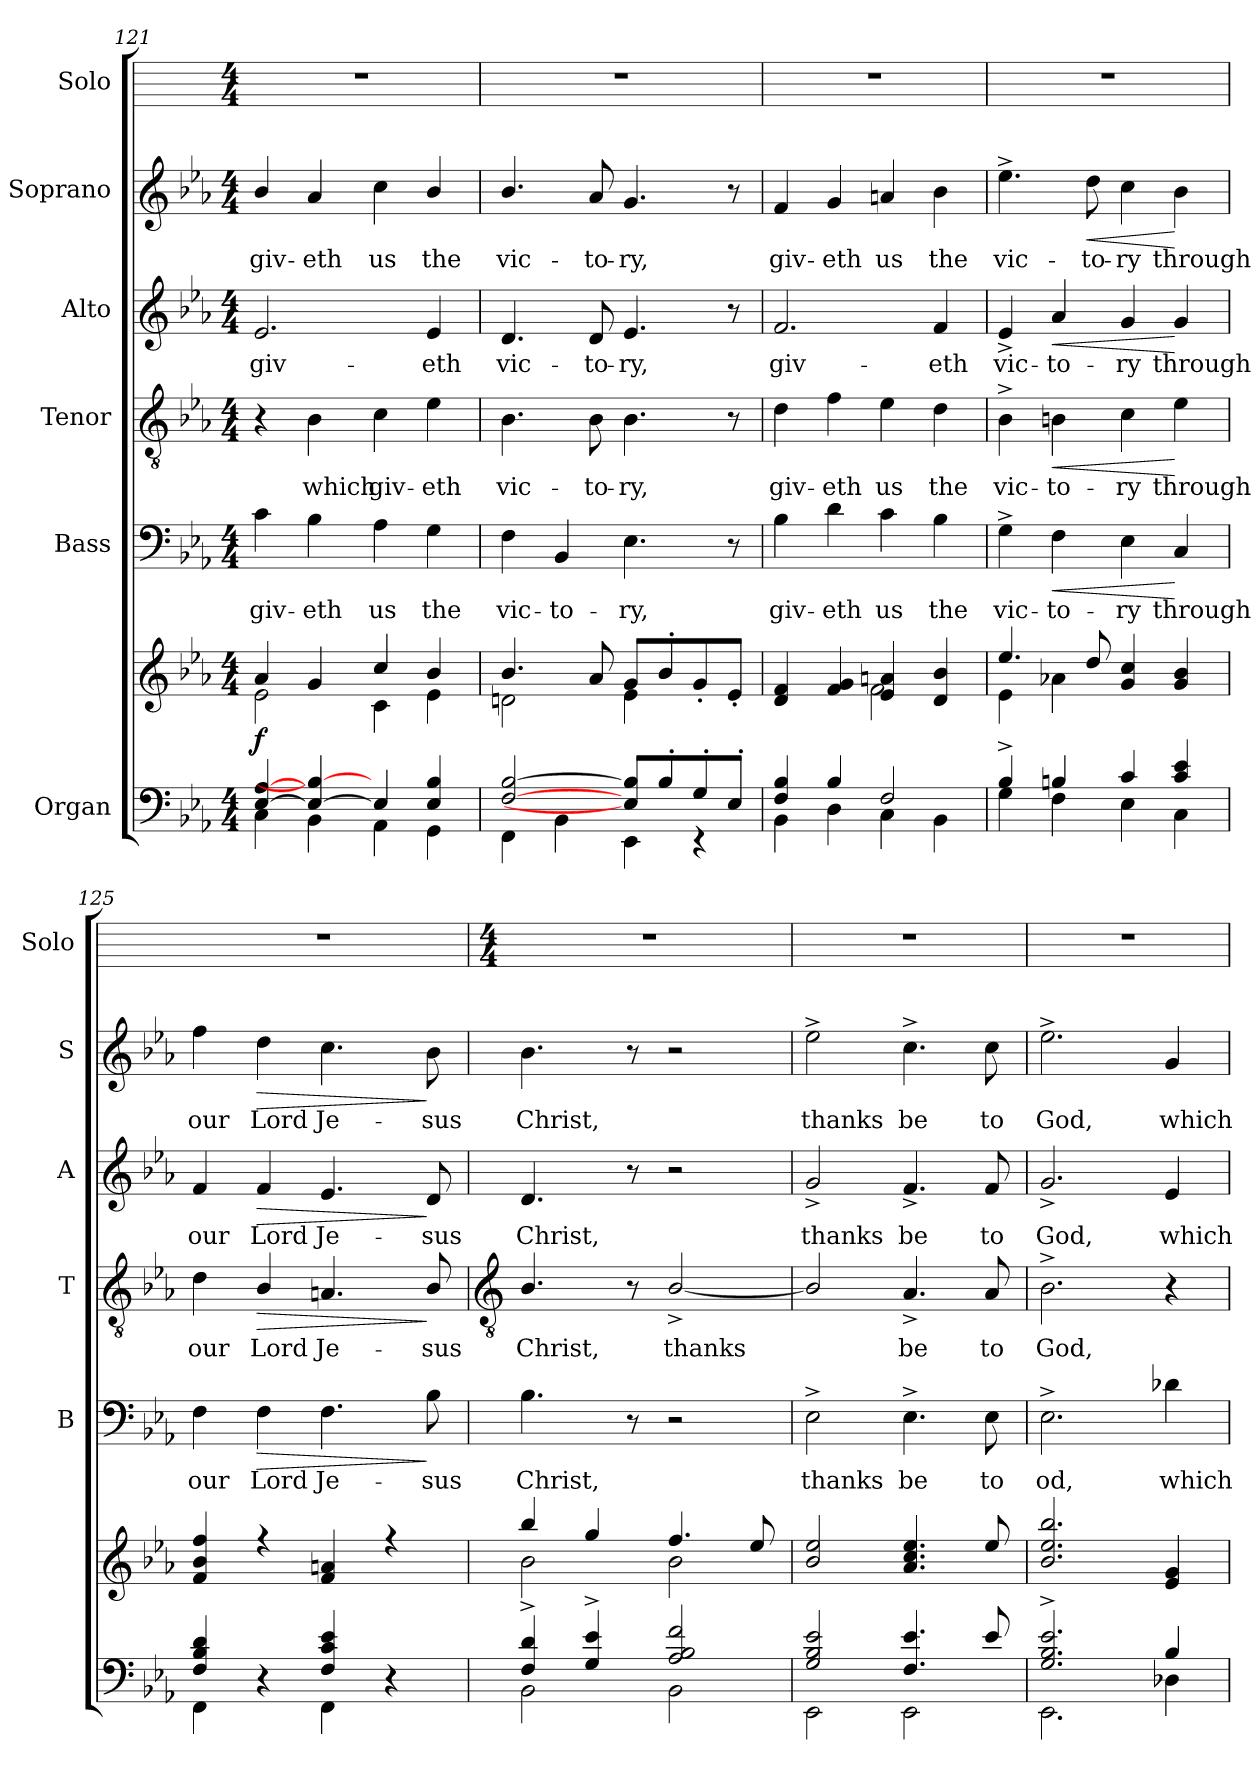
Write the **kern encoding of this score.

**kern	**kern	**dynam	**kern	**text	**dynam	**kern	**text	**dynam	**kern	**text	**dynam	**kern	**text	**dynam	**kern
*part6	*part6	*part6	*part5	*part5	*part5	*part4	*part4	*part4	*part3	*part3	*part3	*part2	*part2	*part2	*part1
*staff7	*staff6	*staff6/7	*staff5	*staff5	*staff5	*staff4	*staff4	*staff4	*staff3	*staff3	*staff3	*staff2	*staff2	*staff2	*staff1
*I"Organ	*	*	*I"Bass	*	*	*I"Tenor	*	*	*I"Alto	*	*	*I"Soprano	*	*	*I"Solo
*	*	*	*I'B	*	*	*I'T	*	*	*I'A	*	*	*I'S	*	*	*I'Solo
!!LO:LB:g=z
*clefF4	*clefG2	*	*clefF4	*	*	*clefGv2	*	*	*clefG2	*	*	*clefG2	*	*	*
*k[b-e-a-]	*k[b-e-a-]	*	*k[b-e-a-]	*	*	*k[b-e-a-]	*	*	*k[b-e-a-]	*	*	*k[b-e-a-]	*	*	*
*E-:	*E-:	*	*E-:	*	*	*E-:	*	*	*E-:	*	*	*E-:	*	*	*
*M4/4	*M4/4	*	*M4/4	*	*	*M4/4	*	*	*M4/4	*	*	*M4/4	*	*	*M4/4
=121	=121	=121	=121	=121	=121	=121	=121	=121	=121	=121	=121	=121	=121	=121	=121
*^	*^	*	*	*	*	*	*	*	*	*	*	*	*	*	*
!	!	!	!	!LO:DY:b	!	!LO:LY:b	!	!	!	!	!	!LO:LY:b	!	!	!LO:LY:b	!	!
[4E-/ [4A-/	4C\	4a-	2e-\	f	4c	giv-	.	4r	.	.	2.e-	giv-	.	4b-/	giv-	.	1r
!	!	!	!	!	!	!LO:LY:b	!	!	!LO:LY:b	!	!	!	!	!	!LO:LY:b	!	!
4E-/_ 4B-/_	4BB-\	4g	.	.	4B-	-eth	.	4B-	which	.	.	.	.	4a-	-eth	.	.
!	!	!	!	!	!	!LO:LY:b	!	!	!LO:LY:b	!	!	!	!	!	!LO:LY:b	!	!
4E-/]	4AA-\	4cc/	4c\	.	4A-	us	.	4c	giv-	.	.	.	.	4cc	us	.	.
!	!	!	!	!	!	!LO:LY:b	!	!	!LO:LY:b	!	!	!LO:LY:b	!	!	!LO:LY:b	!	!
4E-/ 4B-/	4GG\	4b-/	4e-\	.	4G	the	.	4e-	-eth	.	4e-	-eth	.	4b-/	the	.	.
=122	=122	=122	=122	=122	=122	=122	=122	=122	=122	=122	=122	=122	=122	=122	=122	=122	=122
!	!	!	!	!	!	!LO:LY:b	!	!	!LO:LY:b	!	!	!LO:LY:b	!	!	!LO:LY:b	!	!
[2F/ [2B-/	4FF\	4.b-/	2dn\	.	4F	vic-	.	4.B-	vic-	.	4.d	vic-	.	4.b-/	vic-	.	1r
!	!	!	!	!	!	!LO:LY:b	!	!	!	!	!	!	!	!	!	!	!
.	4BB-\	.	.	.	4BB-	-to-	.	.	.	.	.	.	.	.	.	.	.
!	!	!	!	!	!	!	!	!	!LO:LY:b	!	!	!LO:LY:b	!	!	!LO:LY:b	!	!
.	.	8a-	.	.	.	.	.	8B-	-to-	.	8d	-to-	.	8a-	-to-	.	.
!	!	!	!	!	!	!LO:LY:b	!	!	!LO:LY:b	!	!	!LO:LY:b	!	!	!LO:LY:b	!	!
8E-/] 8B-/]L	4EE-\	8gL	4e-\	.	4.E-	-ry,	.	4.B-	-ry,	.	4.e-	-ry,	.	4.g	-ry,	.	.
8B-'/	.	8b-'	.	.	.	.	.	.	.	.	.	.	.	.	.	.	.
8G'/	4r	8g'	4ryy	.	.	.	.	.	.	.	.	.	.	.	.	.	.
8E-'/J	.	8e-'J	.	.	8r	.	.	8r	.	.	8r	.	.	8r	.	.	.
=123	=123	=123	=123	=123	=123	=123	=123	=123	=123	=123	=123	=123	=123	=123	=123	=123	=123
!	!	!	!	!	!	!LO:LY:b	!	!	!LO:LY:b	!	!	!LO:LY:b	!	!	!LO:LY:b	!	!
4F/ 4B-/	4BB-\	4d 4f	2ryy	.	4B-	giv-	.	4d	giv-	.	2.f	giv-	.	4f	giv-	.	1r
!	!	!	!	!	!	!LO:LY:b	!	!	!LO:LY:b	!	!	!	!	!	!LO:LY:b	!	!
4B-/	4D\	4f 4g	.	.	4d	-eth	.	4f	-eth	.	.	.	.	4g	-eth	.	.
!	!	!	!	!	!	!LO:LY:b	!	!	!LO:LY:b	!	!	!	!	!	!LO:LY:b	!	!
2F/	4C\	4e- 4an	2f\	.	4c	us	.	4e-	us	.	.	.	.	4an	us	.	.
!	!	!	!	!	!	!LO:LY:b	!	!	!LO:LY:b	!	!	!LO:LY:b	!	!	!LO:LY:b	!	!
.	4BB-\	4d/ 4b-/	.	.	4B-	the	.	4d	the	.	4f	-eth	.	4b-	the	.	.
=124	=124	=124	=124	=124	=124	=124	=124	=124	=124	=124	=124	=124	=124	=124	=124	=124	=124
!	!	!	!	!	!	!LO:LY:b	!	!	!LO:LY:b	!	!	!LO:LY:b	!	!	!LO:LY:b	!	!
4B-^/	4G\	4.ee-/	4e-\	.	4G^	vic-	.	4B-^	vic-	.	4e-^	vic-	.	4.ee-^	vic-	.	1r
!	!	!	!	!	!	!LO:LY:b	!LO:HP:b	!	!LO:LY:b	!LO:HP:b	!	!LO:LY:b	!LO:HP:b	!	!	!	!
4Bn/	4F\	.	4a-X\	.	4F	-to-	<	4Bn	-to-	<	4a-	-to-	<	.	.	.	.
!	!	!	!	!	!	!	!	!	!	!	!	!	!	!	!LO:LY:b	!LO:HP:b	!
.	.	8dd/	.	.	.	.	.	.	.	.	.	.	.	8dd	-to-	<	.
!	!	!	!	!	!	!LO:LY:b	!	!	!LO:LY:b	!	!	!LO:LY:b	!	!	!LO:LY:b	!	!
4c/	4E-\	4g 4cc	2ryy	.	4E-	-ry	.	4c	-ry	.	4g	-ry	.	4cc	-ry	.	.
!	!	!	!	!	!	!LO:LY:b	!	!	!LO:LY:b	!	!	!LO:LY:b	!	!	!LO:LY:b	!	!
4c/ 4e-/	4C\	4g 4b-	.	.	4C	through	[	4e-	through	[	4g	through	[	4b-	through	[	.
=125	=125	=125	=125	=125	=125	=125	=125	=125	=125	=125	=125	=125	=125	=125	=125	=125	=125
!	!	!	!	!	!	!LO:LY:b	!	!	!LO:LY:b	!	!	!LO:LY:b	!	!	!LO:LY:b	!	!
4F/ 4B-/ 4d/	4FF\	4f 4b- 4ff	1ryy	.	4F	our	.	4d	our	.	4f	our	.	4ff	our	.	1r
!	!	!	!	!	!	!LO:LY:b	!LO:HP:b	!	!LO:LY:b	!LO:HP:b	!	!LO:LY:b	!LO:HP:b	!	!LO:LY:b	!LO:HP:b	!
4ryy	4r	4r	.	.	4F	Lord	>	4B-/	Lord	>	4f	Lord	>	4dd	Lord	>	.
!	!	!	!	!	!	!LO:LY:b	!	!	!LO:LY:b	!	!	!LO:LY:b	!	!	!LO:LY:b	!	!
4F/ 4c/ 4e-/	4FF\	4f 4an	.	.	4.F	Je-	.	4.An	Je-	.	4.e-	Je-	.	4.cc	Je-	.	.
4ryy	4r	4r	.	.	.	.	.	.	.	.	.	.	.	.	.	.	.
!	!	!	!	!	!	!LO:LY:b	!	!	!LO:LY:b	!	!	!LO:LY:b	!	!	!LO:LY:b	!	!
.	.	.	.	.	8B-	-sus	]	8B-/	-sus	]	8d	-sus	]	8b-	-sus	]	.
!!LO:LB:g=z
=126	=126	=126	=126	=126	=126	=126	=126	=126	=126	=126	=126	=126	=126	=126	=126	=126	=126
*	*	*	*	*	*	*	*	*clefGv2	*	*	*	*	*	*	*	*	*
*	*	*	*	*	*	*	*	*	*	*	*	*	*	*	*	*	*M4/4
!	!	!	!	!	!	!LO:LY:b	!	!	!LO:LY:b	!	!	!LO:LY:b	!	!	!LO:LY:b	!	!
4F/^ 4d/^	2BB-\	4bb-/	2b-\	.	4.B-	Christ,	.	4.B-/	Christ,	.	4.d	Christ,	.	4.b-	Christ,	.	1r
4G/^ 4e-/^	.	4gg/	.	.	.	.	.	.	.	.	.	.	.	.	.	.	.
.	.	.	.	.	8r	.	.	8r	.	.	8r	.	.	8r	.	.	.
!	!	!	!	!	!	!	!	!	!LO:LY:b	!	!	!	!	!	!	!	!
2A-/ 2B-/ 2f/	2BB-\	4.ff/	2b-\	.	2r	.	.	[2B-^/	thanks	.	2r	.	.	2r	.	.	.
.	.	8ee-/	.	.	.	.	.	.	.	.	.	.	.	.	.	.	.
=127	=127	=127	=127	=127	=127	=127	=127	=127	=127	=127	=127	=127	=127	=127	=127	=127	=127
!	!	!	!	!	!	!LO:LY:b	!	!	!	!	!	!LO:LY:b	!	!	!LO:LY:b	!	!
2G/ 2B-/ 2e-/	2EE-\	2b- 2ee-	1ryy	.	2E-^	thanks	.	2B-/]	.	.	2g^	thanks	.	2ee-^	thanks	.	1r
!	!	!	!	!	!	!LO:LY:b	!	!	!LO:LY:b	!	!	!LO:LY:b	!	!	!LO:LY:b	!	!
4.F/ 4.e-/	2EE-\	4.a- 4.cc 4.ee-	.	.	4.E-^	be	.	4.A-^	be	.	4.f^	be	.	4.cc^	be	.	.
!	!	!	!	!	!	!LO:LY:b	!	!	!LO:LY:b	!	!	!LO:LY:b	!	!	!LO:LY:b	!	!
8e-/	.	8ee-	.	.	8E-	to	.	8A-	to	.	8f	to	.	8cc	to	.	.
=128	=128	=128	=128	=128	=128	=128	=128	=128	=128	=128	=128	=128	=128	=128	=128	=128	=128
!	!	!	!	!	!	!LO:LY:b	!	!	!LO:LY:b	!	!	!LO:LY:b	!	!	!LO:LY:b	!	!
2.G/^ 2.B-/^ 2.e-/^	2.EE-\	2.b- 2.ee- 2.bb-	1ryy	.	2.E-^	od,	.	2.B-^	God,	.	2.g^	God,	.	2.ee-^	God,	.	1r
!	!	!	!	!	!	!LO:LY:b	!	!	!	!	!	!LO:LY:b	!	!	!LO:LY:b	!	!
4B-/	4D-X\	4e- 4g	.	.	4d-X	which	.	4r	.	.	4e-	which	.	4g	which	.	.
*v	*v	*	*	*	*	*	*	*	*	*	*	*	*	*	*	*	*
*	*v	*v	*	*	*	*	*	*	*	*	*	*	*	*	*	*
=	=	=	=	=	=	=	=	=	=	=	=	=	=	=	=
*-	*-	*-	*-	*-	*-	*-	*-	*-	*-	*-	*-	*-	*-	*-	*-
